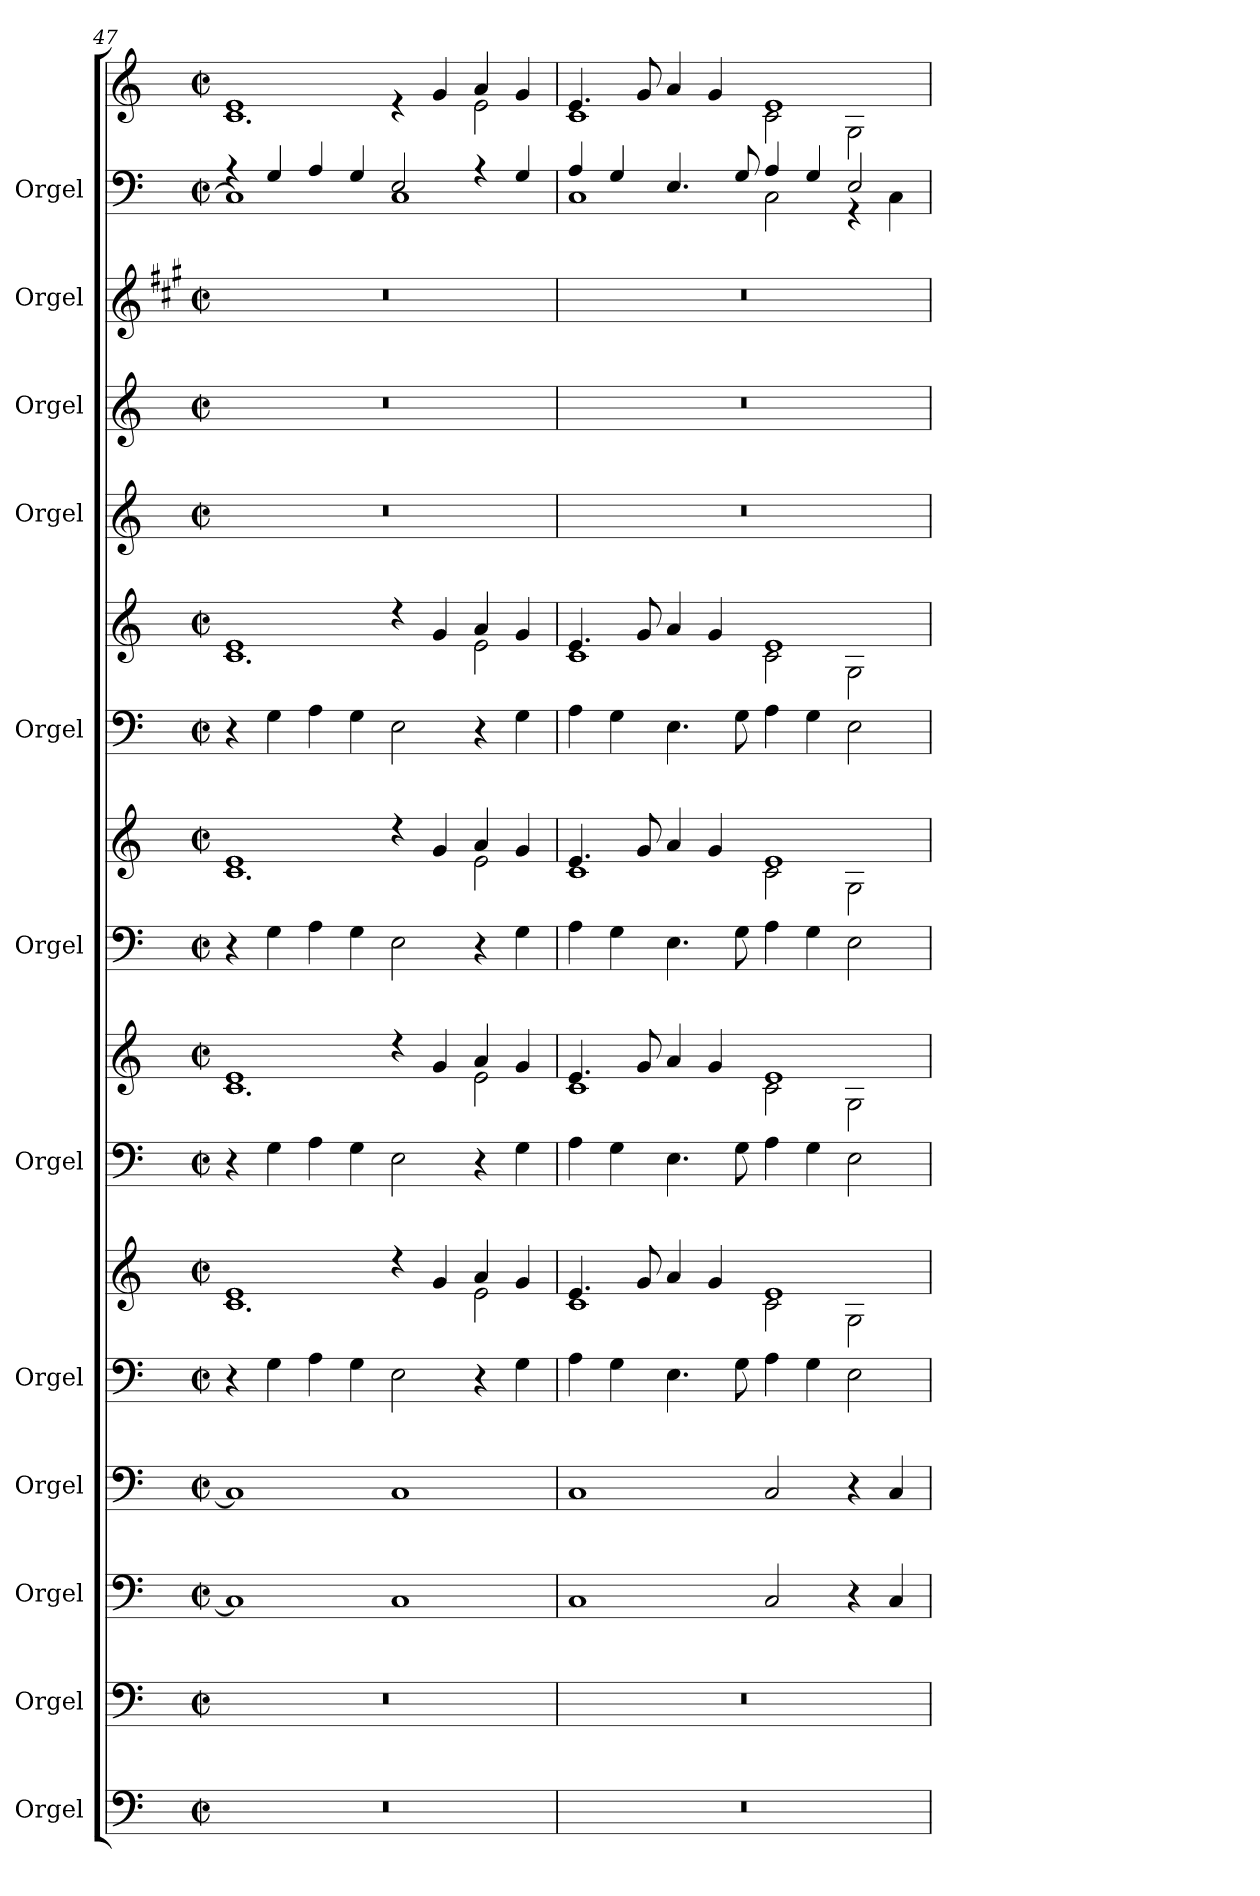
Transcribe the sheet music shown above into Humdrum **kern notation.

**kern	**kern	**kern	**kern	**kern	**kern	**kern	**kern	**kern	**kern	**kern	**kern	**kern	**kern	**kern	**kern	**kern
*part12	*part11	*part10	*part9	*part8	*part8	*part7	*part7	*part6	*part6	*part5	*part5	*part4	*part3	*part2	*part1	*part1
*staff17	*staff16	*staff15	*staff14	*staff13	*staff12	*staff11	*staff10	*staff9	*staff8	*staff7	*staff6	*staff5	*staff4	*staff3	*staff2	*staff1
*I"Orgel	*I"Orgel	*I"Orgel	*I"Orgel	*I"Orgel	*	*I"Orgel	*	*I"Orgel	*	*I"Orgel	*	*I"Orgel	*I"Orgel	*I"Orgel	*I"Orgel	*
*I'Org.	*I'Org.	*I'Org.	*I'Org.	*I'Org.	*	*I'Org.	*	*I'Org.	*	*I'Org.	*	*I'Org.	*I'Org.	*I'Org.	*	*
*clefF4	*clefF4	*clefF4	*clefF4	*clefF4	*clefG2	*clefF4	*clefG2	*clefF4	*clefG2	*clefF4	*clefG2	*clefG2	*clefG2	*clefG2	*clefF4	*clefG2
*	*	*	*	*	*	*	*	*	*	*	*	*	*	*ITrd5c9	*	*
*k[]	*k[]	*k[]	*k[]	*k[]	*k[]	*k[]	*k[]	*k[]	*k[]	*k[]	*k[]	*k[]	*k[]	*k[]	*k[]	*k[]
*M4/2	*M4/2	*M4/2	*M4/2	*M4/2	*M4/2	*M4/2	*M4/2	*M4/2	*M4/2	*M4/2	*M4/2	*M4/2	*M4/2	*M4/2	*M4/2	*M4/2
*met(c|)	*met(c|)	*met(c|)	*met(c|)	*met(c|)	*met(c|)	*met(c|)	*met(c|)	*met(c|)	*met(c|)	*met(c|)	*met(c|)	*met(c|)	*met(c|)	*met(c|)	*met(c|)	*met(c|)
=47	=47	=47	=47	=47	=47	=47	=47	=47	=47	=47	=47	=47	=47	=47	=47	=47
*	*	*	*	*	*^	*	*^	*	*^	*	*^	*	*	*	*^	*^
0r	0r	1C]	1C]	4r	1e	1.c	4r	1e	1.c	4r	1e	1.c	4r	1e	1.c	0r	0r	0r	4r	1C]	1e	1.c
.	.	.	.	4G\	.	.	4G\	.	.	4G\	.	.	4G\	.	.	.	.	.	4G/	.	.	.
.	.	.	.	4A\	.	.	4A\	.	.	4A\	.	.	4A\	.	.	.	.	.	4A/	.	.	.
.	.	.	.	4G\	.	.	4G\	.	.	4G\	.	.	4G\	.	.	.	.	.	4G/	.	.	.
.	.	1C	1C	2E\	4r	.	2E\	4r	.	2E\	4r	.	2E\	4r	.	.	.	.	2E/	1C	4re	.
.	.	.	.	.	4g/	.	.	4g/	.	.	4g/	.	.	4g/	.	.	.	.	.	.	4g/	.
.	.	.	.	4r	4a/	2e\	4r	4a/	2e\	4r	4a/	2e\	4r	4a/	2e\	.	.	.	4r	.	4a/	2e\
.	.	.	.	4G\	4g/	.	4G\	4g/	.	4G\	4g/	.	4G\	4g/	.	.	.	.	4G/	.	4g/	.
=48	=48	=48	=48	=48	=48	=48	=48	=48	=48	=48	=48	=48	=48	=48	=48	=48	=48	=48	=48	=48	=48	=48
0r	0r	1C	1C	4A\	4.e/	1c	4A\	4.e/	1c	4A\	4.e/	1c	4A\	4.e/	1c	0r	0r	0r	4A/	1C	4.e/	1c
.	.	.	.	4G\	.	.	4G\	.	.	4G\	.	.	4G\	.	.	.	.	.	4G/	.	.	.
.	.	.	.	.	8g/	.	.	8g/	.	.	8g/	.	.	8g/	.	.	.	.	.	.	8g/	.
.	.	.	.	4.E\	4a/	.	4.E\	4a/	.	4.E\	4a/	.	4.E\	4a/	.	.	.	.	4.E/	.	4a/	.
.	.	.	.	.	4g/	.	.	4g/	.	.	4g/	.	.	4g/	.	.	.	.	.	.	4g/	.
.	.	.	.	8G\	.	.	8G\	.	.	8G\	.	.	8G\	.	.	.	.	.	8G/	.	.	.
.	.	2C/	2C/	4A\	1e	2c\	4A\	1e	2c\	4A\	1e	2c\	4A\	1e	2c\	.	.	.	4A/	2C\	1e	2c\
.	.	.	.	4G\	.	.	4G\	.	.	4G\	.	.	4G\	.	.	.	.	.	4G/	.	.	.
.	.	4r	4r	2E\	.	2G\	2E\	.	2G\	2E\	.	2G\	2E\	.	2G\	.	.	.	2E/	4r	.	2G\
.	.	4C/	4C/	.	.	.	.	.	.	.	.	.	.	.	.	.	.	.	.	4C\	.	.
*	*	*	*	*	*	*	*	*	*	*	*	*	*	*	*	*	*	*	*v	*v	*	*
*	*	*	*	*	*v	*v	*	*v	*v	*	*v	*v	*	*v	*v	*	*	*	*	*v	*v
=	=	=	=	=	=	=	=	=	=	=	=	=	=	=	=	=
*-	*-	*-	*-	*-	*-	*-	*-	*-	*-	*-	*-	*-	*-	*-	*-	*-
